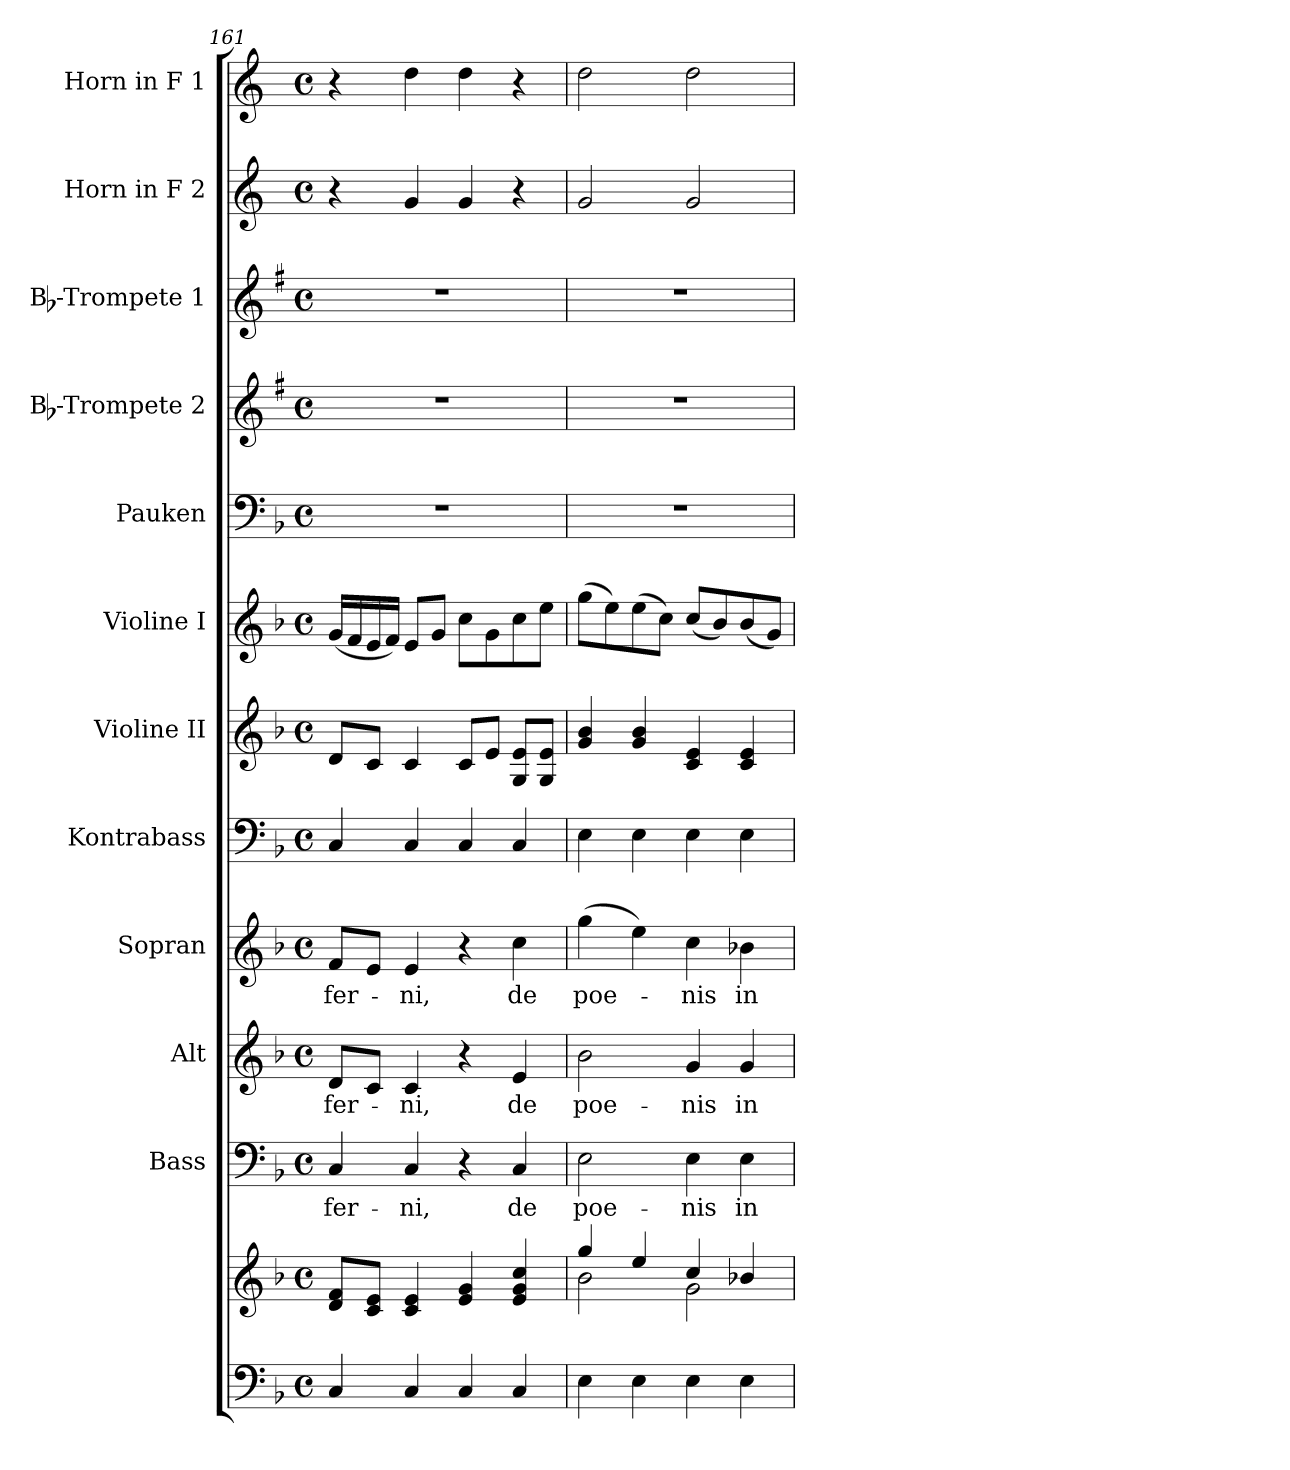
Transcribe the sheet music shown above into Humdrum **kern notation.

**kern	**kern	**kern	**text	**kern	**text	**kern	**text	**kern	**kern	**kern	**kern	**kern	**kern	**kern	**kern
*part12	*part12	*part11	*part11	*part10	*part10	*part9	*part9	*part8	*part7	*part6	*part5	*part4	*part3	*part2	*part1
*staff13	*staff12	*staff11	*staff11	*staff10	*staff10	*staff9	*staff9	*staff8	*staff7	*staff6	*staff5	*staff4	*staff3	*staff2	*staff1
*	*	*I"Bass	*	*I"Alt	*	*I"Sopran	*	*I"Kontrabass	*I"Violine II	*I"Violine I	*I"Pauken	*I"Bb-Trompete 2	*I"Bb-Trompete 1	*I"Horn in F 2	*I"Horn in F 1
*	*	*I'B.	*	*I'A.	*	*I'S.	*	*I'Kb.	*I'Vl. II	*I'Vl. I	*I'Pk.	*I'Bb Trp. 2	*I'Bb Trp. 1	*	*
*clefF4	*clefG2	*clefF4	*	*clefG2	*	*clefG2	*	*clefF4	*clefG2	*clefG2	*clefF4	*clefG2	*clefG2	*clefG2	*clefG2
*	*	*	*	*	*	*	*	*ITrd7c12	*	*	*	*ITrd1c2	*ITrd1c2	*ITrd4c7	*ITrd4c7
*k[b-]	*k[b-]	*k[b-]	*	*k[b-]	*	*k[b-]	*	*k[b-]	*k[b-]	*k[b-]	*k[b-]	*k[b-]	*k[b-]	*k[b-]	*k[b-]
*F:	*F:	*F:	*	*F:	*	*F:	*	*F:	*F:	*F:	*F:	*F:	*F:	*F:	*F:
*M4/4	*M4/4	*M4/4	*	*M4/4	*	*M4/4	*	*M4/4	*M4/4	*M4/4	*M4/4	*M4/4	*M4/4	*M4/4	*M4/4
*met(c)	*met(c)	*met(c)	*	*met(c)	*	*met(c)	*	*met(c)	*met(c)	*met(c)	*met(c)	*met(c)	*met(c)	*met(c)	*met(c)
=161	=161	=161	=161	=161	=161	=161	=161	=161	=161	=161	=161	=161	=161	=161	=161
!	!	!	!LO:LY:b	!	!LO:LY:b	!	!LO:LY:b	!	!	!	!	!	!	!	!
4C/	8d/ 8f/L	4C/	-fer-	8d/L	-fer-	8f/L	-fer-	4CC/	8d/L	(<16g/LL	1r	1r	1r	4r	4r
.	.	.	.	.	.	.	.	.	.	16f/	.	.	.	.	.
.	8c/ 8e/J	.	.	8c/J	.	8e/J	.	.	8c/J	16e/	.	.	.	.	.
.	.	.	.	.	.	.	.	.	.	16f/JJ)	.	.	.	.	.
!	!	!	!LO:LY:b	!	!LO:LY:b	!	!LO:LY:b	!	!	!	!	!	!	!	!
4C/	4c/ 4e/	4C/	-ni,	4c/	-ni,	4e/	-ni,	4CC/	4c/	8e/L	.	.	.	4c/	4g\
.	.	.	.	.	.	.	.	.	.	8g/J	.	.	.	.	.
4C/	4e/ 4g/	4r	.	4r	.	4r	.	4CC/	8c/L	8cc\L	.	.	.	4c/	4g\
.	.	.	.	.	.	.	.	.	8e/J	8g\	.	.	.	.	.
!	!	!	!LO:LY:b	!	!LO:LY:b	!	!LO:LY:b	!	!	!	!	!	!	!	!
4C/	4e/ 4g/ 4cc/	4C/	de	4e/	de	4cc\	de	4CC/	8G/ 8e/L	8cc\	.	.	.	4r	4r
.	.	.	.	.	.	.	.	.	8G/ 8e/J	8ee\J	.	.	.	.	.
=162	=162	=162	=162	=162	=162	=162	=162	=162	=162	=162	=162	=162	=162	=162	=162
*	*^	*	*	*	*	*	*	*	*	*	*	*	*	*	*
!	!	!	!	!LO:LY:b	!	!LO:LY:b	!	!LO:LY:b	!	!	!	!	!	!	!	!
4E\	4gg/	2b-\	2E\	poe-	2b-\	poe-	(>4gg\	poe-	4EE\	4g/ 4b-/	(>8gg\L	1r	1r	1r	2c/	2g\
.	.	.	.	.	.	.	.	.	.	.	8ee\)	.	.	.	.	.
4E\	4ee/	.	.	.	.	.	4ee\)	.	4EE\	4g/ 4b-/	(>8ee\	.	.	.	.	.
.	.	.	.	.	.	.	.	.	.	.	8cc\J)	.	.	.	.	.
!	!	!	!	!LO:LY:b	!	!LO:LY:b	!	!LO:LY:b	!	!	!	!	!	!	!	!
4E\	4cc/	2g\	4E\	-nis	4g/	-nis	4cc\	-nis	4EE\	4c/ 4e/	(<8cc/L	.	.	.	2c/	2g\
.	.	.	.	.	.	.	.	.	.	.	8b-/)	.	.	.	.	.
!	!	!	!	!LO:LY:b	!	!LO:LY:b	!	!LO:LY:b	!	!	!	!	!	!	!	!
4E\	4b-X/	.	4E\	in-	4g/	in-	4b-X\	in-	4EE\	4c/ 4e/	(<8b-/	.	.	.	.	.
.	.	.	.	.	.	.	.	.	.	.	8g/J)	.	.	.	.	.
*	*v	*v	*	*	*	*	*	*	*	*	*	*	*	*	*	*
=	=	=	=	=	=	=	=	=	=	=	=	=	=	=	=
*-	*-	*-	*-	*-	*-	*-	*-	*-	*-	*-	*-	*-	*-	*-	*-
